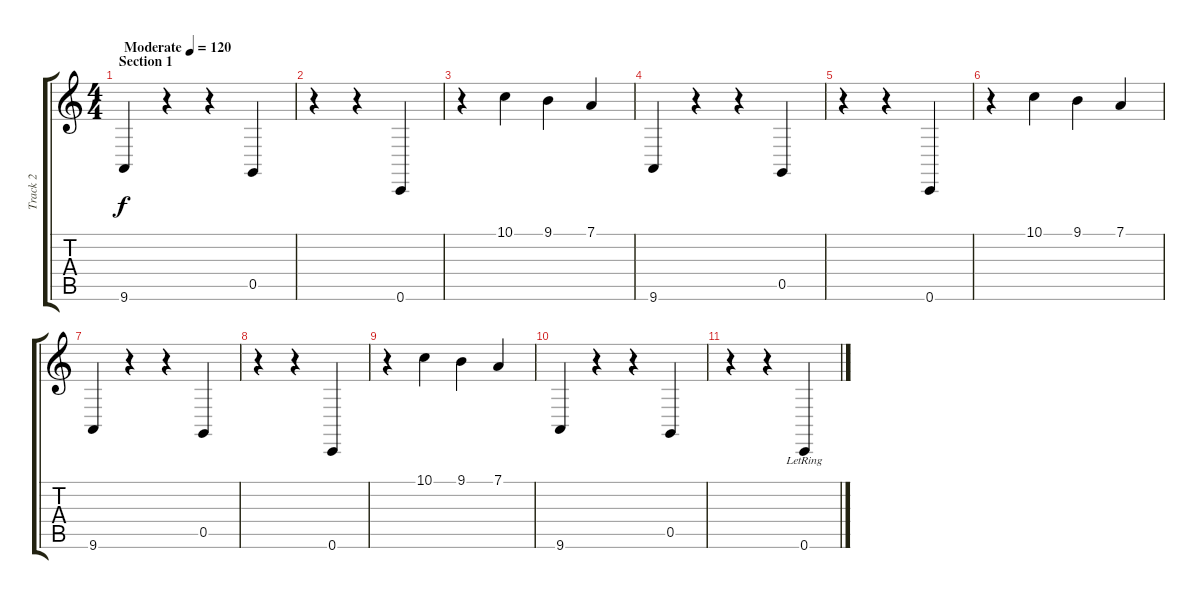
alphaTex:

\track ("Track 2" "Track 2") {instrument acousticgrandpiano}
\staff {score tabs}
\tuning (D4 A3 F3 C3 G2 C2) {hide}
\ts (4 4)
\section ("" "Section 1")
\tempo (120 "Moderate")
\clef g2
\ks c
9.6.4{dy f instrument acousticgrandpiano} r.4 r.4 0.5.4 |
r.4 r.4 0.6.4 |
r.4 10.1.4 9.1.4 7.1.4 |
9.6.4 r.4 r.4 0.5.4 |
r.4 r.4 0.6.4 |
r.4 10.1.4 9.1.4 7.1.4 |
9.6.4 r.4 r.4 0.5.4 |
r.4 r.4 0.6.4 |
r.4 10.1.4 9.1.4 7.1.4 |
9.6.4 r.4 r.4 0.5.4 |
r.4 r.4 0.6{lr}.4
